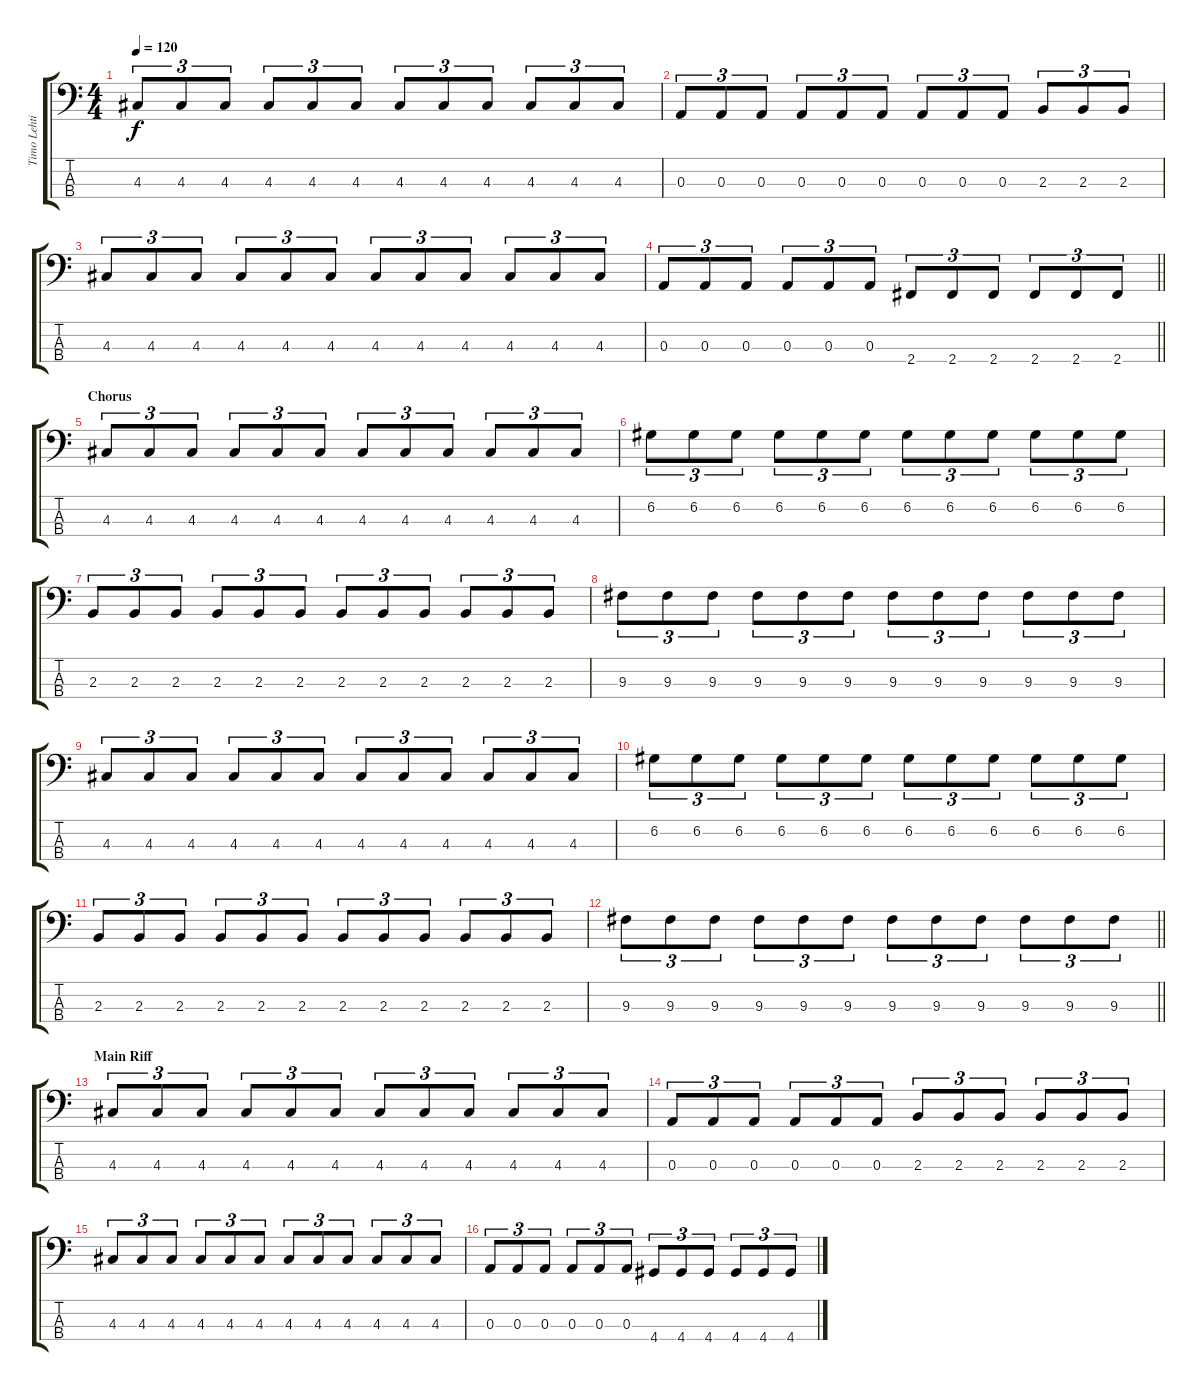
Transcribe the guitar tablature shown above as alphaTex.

\track ("Timo Lehtinen" "Timo Lehti") {instrument electricbasspick}
\staff {score tabs}
\tuning (G2 D2 A1 E1) {hide}
\ts (4 4)
\tempo 120
\clef f4
\ks c
4.3.8{tu (3 2) dy f} 4.3.8{tu (3 2)} 4.3.8{tu (3 2)} 4.3.8{tu (3 2)} 4.3.8{tu (3 2)} 4.3.8{tu (3 2)} 4.3.8{tu (3 2)} 4.3.8{tu (3 2)} 4.3.8{tu (3 2)} 4.3.8{tu (3 2)} 4.3.8{tu (3 2)} 4.3.8{tu (3 2)} |
0.3.8{tu (3 2)} 0.3.8{tu (3 2)} 0.3.8{tu (3 2)} 0.3.8{tu (3 2)} 0.3.8{tu (3 2)} 0.3.8{tu (3 2)} 0.3.8{tu (3 2)} 0.3.8{tu (3 2)} 0.3.8{tu (3 2)} 2.3.8{tu (3 2)} 2.3.8{tu (3 2)} 2.3.8{tu (3 2)} |
4.3.8{tu (3 2)} 4.3.8{tu (3 2)} 4.3.8{tu (3 2)} 4.3.8{tu (3 2)} 4.3.8{tu (3 2)} 4.3.8{tu (3 2)} 4.3.8{tu (3 2)} 4.3.8{tu (3 2)} 4.3.8{tu (3 2)} 4.3.8{tu (3 2)} 4.3.8{tu (3 2)} 4.3.8{tu (3 2)} |
\barLineRight lightlight
0.3.8{tu (3 2)} 0.3.8{tu (3 2)} 0.3.8{tu (3 2)} 0.3.8{tu (3 2)} 0.3.8{tu (3 2)} 0.3.8{tu (3 2)} 2.4.8{tu (3 2)} 2.4.8{tu (3 2)} 2.4.8{tu (3 2)} 2.4.8{tu (3 2)} 2.4.8{tu (3 2)} 2.4.8{tu (3 2)} |
\section ("" "Chorus")
4.3.8{tu (3 2)} 4.3.8{tu (3 2)} 4.3.8{tu (3 2)} 4.3.8{tu (3 2)} 4.3.8{tu (3 2)} 4.3.8{tu (3 2)} 4.3.8{tu (3 2)} 4.3.8{tu (3 2)} 4.3.8{tu (3 2)} 4.3.8{tu (3 2)} 4.3.8{tu (3 2)} 4.3.8{tu (3 2)} |
6.2.8{tu (3 2)} 6.2.8{tu (3 2)} 6.2.8{tu (3 2)} 6.2.8{tu (3 2)} 6.2.8{tu (3 2)} 6.2.8{tu (3 2)} 6.2.8{tu (3 2)} 6.2.8{tu (3 2)} 6.2.8{tu (3 2)} 6.2.8{tu (3 2)} 6.2.8{tu (3 2)} 6.2.8{tu (3 2)} |
2.3.8{tu (3 2)} 2.3.8{tu (3 2)} 2.3.8{tu (3 2)} 2.3.8{tu (3 2)} 2.3.8{tu (3 2)} 2.3.8{tu (3 2)} 2.3.8{tu (3 2)} 2.3.8{tu (3 2)} 2.3.8{tu (3 2)} 2.3.8{tu (3 2)} 2.3.8{tu (3 2)} 2.3.8{tu (3 2)} |
9.3.8{tu (3 2)} 9.3.8{tu (3 2)} 9.3.8{tu (3 2)} 9.3.8{tu (3 2)} 9.3.8{tu (3 2)} 9.3.8{tu (3 2)} 9.3.8{tu (3 2)} 9.3.8{tu (3 2)} 9.3.8{tu (3 2)} 9.3.8{tu (3 2)} 9.3.8{tu (3 2)} 9.3.8{tu (3 2)} |
4.3.8{tu (3 2)} 4.3.8{tu (3 2)} 4.3.8{tu (3 2)} 4.3.8{tu (3 2)} 4.3.8{tu (3 2)} 4.3.8{tu (3 2)} 4.3.8{tu (3 2)} 4.3.8{tu (3 2)} 4.3.8{tu (3 2)} 4.3.8{tu (3 2)} 4.3.8{tu (3 2)} 4.3.8{tu (3 2)} |
6.2.8{tu (3 2)} 6.2.8{tu (3 2)} 6.2.8{tu (3 2)} 6.2.8{tu (3 2)} 6.2.8{tu (3 2)} 6.2.8{tu (3 2)} 6.2.8{tu (3 2)} 6.2.8{tu (3 2)} 6.2.8{tu (3 2)} 6.2.8{tu (3 2)} 6.2.8{tu (3 2)} 6.2.8{tu (3 2)} |
2.3.8{tu (3 2)} 2.3.8{tu (3 2)} 2.3.8{tu (3 2)} 2.3.8{tu (3 2)} 2.3.8{tu (3 2)} 2.3.8{tu (3 2)} 2.3.8{tu (3 2)} 2.3.8{tu (3 2)} 2.3.8{tu (3 2)} 2.3.8{tu (3 2)} 2.3.8{tu (3 2)} 2.3.8{tu (3 2)} |
\barLineRight lightlight
9.3.8{tu (3 2)} 9.3.8{tu (3 2)} 9.3.8{tu (3 2)} 9.3.8{tu (3 2)} 9.3.8{tu (3 2)} 9.3.8{tu (3 2)} 9.3.8{tu (3 2)} 9.3.8{tu (3 2)} 9.3.8{tu (3 2)} 9.3.8{tu (3 2)} 9.3.8{tu (3 2)} 9.3.8{tu (3 2)} |
\section ("" "Main Riff")
4.3.8{tu (3 2)} 4.3.8{tu (3 2)} 4.3.8{tu (3 2)} 4.3.8{tu (3 2)} 4.3.8{tu (3 2)} 4.3.8{tu (3 2)} 4.3.8{tu (3 2)} 4.3.8{tu (3 2)} 4.3.8{tu (3 2)} 4.3.8{tu (3 2)} 4.3.8{tu (3 2)} 4.3.8{tu (3 2)} |
0.3.8{tu (3 2)} 0.3.8{tu (3 2)} 0.3.8{tu (3 2)} 0.3.8{tu (3 2)} 0.3.8{tu (3 2)} 0.3.8{tu (3 2)} 2.3.8{tu (3 2)} 2.3.8{tu (3 2)} 2.3.8{tu (3 2)} 2.3.8{tu (3 2)} 2.3.8{tu (3 2)} 2.3.8{tu (3 2)} |
4.3.8{tu (3 2)} 4.3.8{tu (3 2)} 4.3.8{tu (3 2)} 4.3.8{tu (3 2)} 4.3.8{tu (3 2)} 4.3.8{tu (3 2)} 4.3.8{tu (3 2)} 4.3.8{tu (3 2)} 4.3.8{tu (3 2)} 4.3.8{tu (3 2)} 4.3.8{tu (3 2)} 4.3.8{tu (3 2)} |
0.3.8{tu (3 2)} 0.3.8{tu (3 2)} 0.3.8{tu (3 2)} 0.3.8{tu (3 2)} 0.3.8{tu (3 2)} 0.3.8{tu (3 2)} 4.4.8{tu (3 2)} 4.4.8{tu (3 2)} 4.4.8{tu (3 2)} 4.4.8{tu (3 2)} 4.4.8{tu (3 2)} 4.4.8{tu (3 2)}
